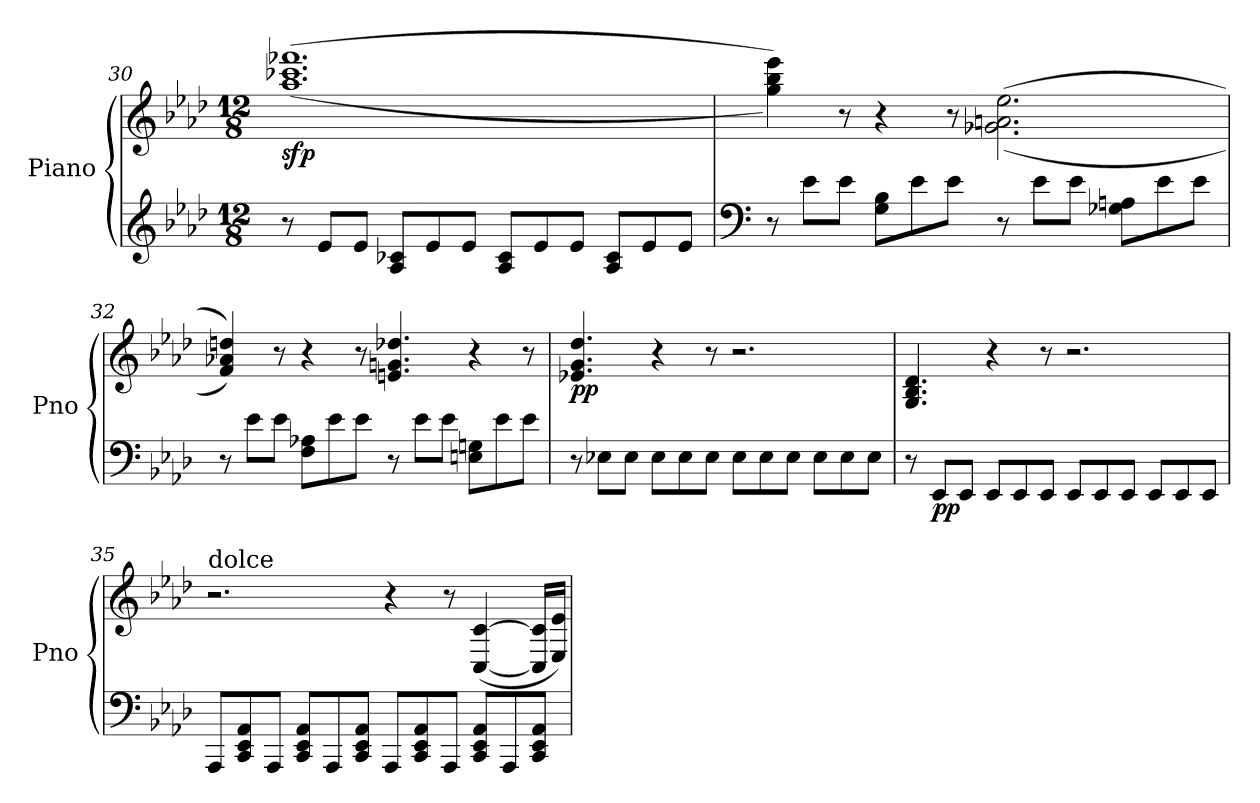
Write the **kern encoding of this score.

**kern	**kern	**dynam
*part1	*part1	*part1
*staff2	*staff1	*staff1/2
*I"Piano	*	*
*I'Pno	*	*
*clefG2	*clefG2	*
*k[b-e-a-d-]	*k[b-e-a-d-]	*
*A-:	*A-:	*
*M12/8	*M12/8	*
=30	=30	=30
!	!	!LO:DY:b
8r	(>(>1.aa- 1.ccc-X 1.fff-X	sfp
8e-/L	.	.
8e-/J	.	.
8A-/ 8c-X/L	.	.
8e-/	.	.
8e-/J	.	.
8A-/ 8c-/L	.	.
8e-/	.	.
8e-/J	.	.
8A-/ 8c-/L	.	.
8e-/	.	.
8e-/J	.	.
=31	=31	=31
*clefF4	*	*
8r	4gg\ 4bb-\ 4eee-\))	.
8e-\L	.	.
8e-\J	8r	.
8G\ 8B-\L	4r	.
8e-\	.	.
8e-\J	8r	.
8r	(>(>2.g-X\ 2.an\ 2.ee-\	.
8e-\L	.	.
8e-\J	.	.
8G-X\ 8An\L	.	.
8e-\	.	.
8e-\J	.	.
=32	=32	=32
8r	4f/ 4a-X/ 4ddn/))	.
8e-\L	.	.
8e-\J	8r	.
8F\ 8A-X\L	4r	.
8e-\	.	.
8e-\J	8r	.
8r	4.en/ 4.gn/ 4.dd-X/	.
8e-\L	.	.
8e-\J	.	.
8En\ 8Gn\L	4r	.
8e-\	.	.
8e-\J	8r	.
=33	=33	=33
!	!	!LO:DY:b
8r	4.e-X/ 4.g/ 4.dd-/	pp
8E-X\L	.	.
8E-\J	.	.
8E-\L	4r	.
8E-\	.	.
8E-\J	8r	.
8E-\L	2.r	.
8E-\	.	.
8E-\J	.	.
8E-\L	.	.
8E-\	.	.
8E-\J	.	.
=34	=34	=34
8r	4.G/ 4.B-/ 4.d-/	.
!	!	!LO:DY:b=2
8EE-/L	.	pp
8EE-/J	.	.
8EE-/L	4r	.
8EE-/	.	.
8EE-/J	8r	.
8EE-/L	2.r	.
8EE-/	.	.
8EE-/J	.	.
8EE-/L	.	.
8EE-/	.	.
8EE-/J	.	.
=35	=35	=35
!	!LO:TX:a:t=dolce	!
8AAA-/L	2.r	.
8CC/ 8EE-/ 8AA-/	.	.
8AAA-/J	.	.
8CC/ 8EE-/ 8AA-/L	.	.
8AAA-/	.	.
8CC/ 8EE-/ 8AA-/J	.	.
8AAA-/L	4r	.
8CC/ 8EE-/ 8AA-/	.	.
8AAA-/J	8r	.
8CC/ 8EE-/ 8AA-/L	(<[4C/ [4c/	.
8AAA-/	.	.
8CC/ 8EE-/ 8AA-/J	16C/] 16c/]LL	.
.	16E-/ 16e-/JJ)	.
=	=	=
*-	*-	*-
